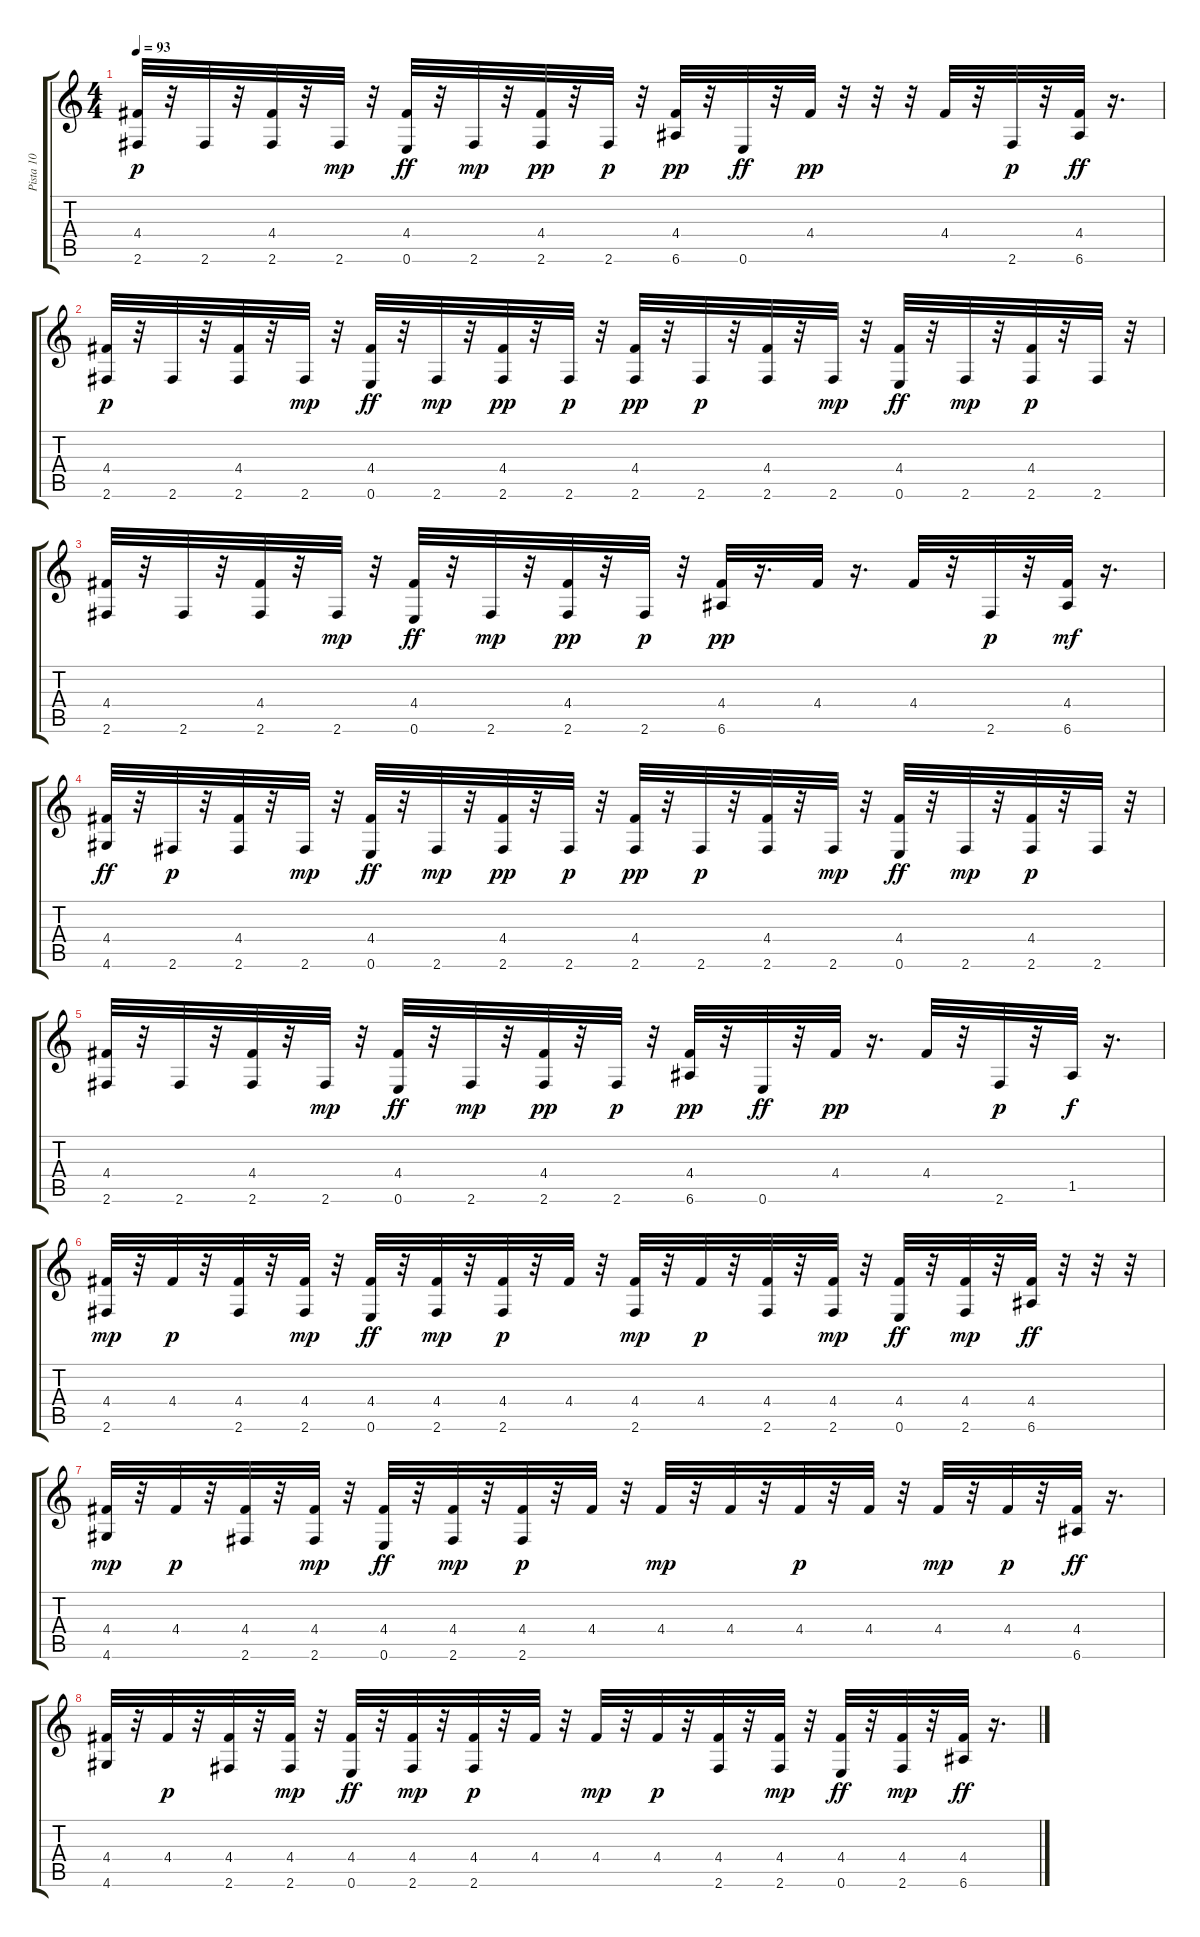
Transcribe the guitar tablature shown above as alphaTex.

\track ("Pista 10" "Pista 10") {instrument acousticguitarsteel}
\staff {score tabs}
\tuning (E4 B3 G3 D3 A2 E2) {hide}
\ts (4 4)
\tempo 93
\clef g2
\ks c
(4.4 2.6).32{dy p} r.32 2.6.32 r.32 (4.4 2.6).32 r.32 2.6.32{dy mp} r.32 (4.4 0.6).32{dy ff} r.32 2.6.32{dy mp} r.32 (4.4 2.6).32{dy pp} r.32 2.6.32{dy p} r.32 (4.4 6.6).32{dy pp} r.32 0.6.32{dy ff} r.32 4.4.32{dy pp} r.32 r.32 r.32 4.4.32 r.32 2.6.32{dy p} r.32 (4.4 6.6).32{dy ff} r.16{d} |
(4.4 2.6).32{dy p} r.32 2.6.32 r.32 (4.4 2.6).32 r.32 2.6.32{dy mp} r.32 (4.4 0.6).32{dy ff} r.32 2.6.32{dy mp} r.32 (4.4 2.6).32{dy pp} r.32 2.6.32{dy p} r.32 (4.4 2.6).32{dy pp} r.32 2.6.32{dy p} r.32 (4.4 2.6).32 r.32 2.6.32{dy mp} r.32 (4.4 0.6).32{dy ff} r.32 2.6.32{dy mp} r.32 (4.4 2.6).32{dy p} r.32 2.6.32 r.32 |
(4.4 2.6).32 r.32 2.6.32 r.32 (4.4 2.6).32 r.32 2.6.32{dy mp} r.32 (4.4 0.6).32{dy ff} r.32 2.6.32{dy mp} r.32 (4.4 2.6).32{dy pp} r.32 2.6.32{dy p} r.32 (4.4 6.6).32{dy pp} r.16{d} 4.4.32 r.16{d} 4.4.32 r.32 2.6.32{dy p} r.32 (4.4 6.6).32{dy mf} r.16{d} |
(4.4 4.6).32{dy ff} r.32 2.6.32{dy p} r.32 (4.4 2.6).32 r.32 2.6.32{dy mp} r.32 (4.4 0.6).32{dy ff} r.32 2.6.32{dy mp} r.32 (4.4 2.6).32{dy pp} r.32 2.6.32{dy p} r.32 (4.4 2.6).32{dy pp} r.32 2.6.32{dy p} r.32 (4.4 2.6).32 r.32 2.6.32{dy mp} r.32 (4.4 0.6).32{dy ff} r.32 2.6.32{dy mp} r.32 (4.4 2.6).32{dy p} r.32 2.6.32 r.32 |
(4.4 2.6).32 r.32 2.6.32 r.32 (4.4 2.6).32 r.32 2.6.32{dy mp} r.32 (4.4 0.6).32{dy ff} r.32 2.6.32{dy mp} r.32 (4.4 2.6).32{dy pp} r.32 2.6.32{dy p} r.32 (4.4 6.6).32{dy pp} r.32 0.6.32{dy ff} r.32 4.4.32{dy pp} r.16{d} 4.4.32 r.32 2.6.32{dy p} r.32 1.5.32{dy f} r.16{d} |
(4.4 2.6).32{dy mp} r.32 4.4.32{dy p} r.32 (4.4 2.6).32 r.32 (4.4 2.6).32{dy mp} r.32 (4.4 0.6).32{dy ff} r.32 (4.4 2.6).32{dy mp} r.32 (4.4 2.6).32{dy p} r.32 4.4.32 r.32 (4.4 2.6).32{dy mp} r.32 4.4.32{dy p} r.32 (4.4 2.6).32 r.32 (4.4 2.6).32{dy mp} r.32 (4.4 0.6).32{dy ff} r.32 (4.4 2.6).32{dy mp} r.32 (4.4 6.6).32{dy ff} r.32 r.32 r.32 |
(4.4 4.6).32{dy mp} r.32 4.4.32{dy p} r.32 (4.4 2.6).32 r.32 (4.4 2.6).32{dy mp} r.32 (4.4 0.6).32{dy ff} r.32 (4.4 2.6).32{dy mp} r.32 (4.4 2.6).32{dy p} r.32 4.4.32 r.32 4.4.32{dy mp} r.32 4.4.32 r.32 4.4.32{dy p} r.32 4.4.32 r.32 4.4.32{dy mp} r.32 4.4.32{dy p} r.32 (4.4 6.6).32{dy ff} r.16{d} |
(4.4 4.6).32 r.32 4.4.32{dy p} r.32 (4.4 2.6).32 r.32 (4.4 2.6).32{dy mp} r.32 (4.4 0.6).32{dy ff} r.32 (4.4 2.6).32{dy mp} r.32 (4.4 2.6).32{dy p} r.32 4.4.32 r.32 4.4.32{dy mp} r.32 4.4.32{dy p} r.32 (4.4 2.6).32 r.32 (4.4 2.6).32{dy mp} r.32 (4.4 0.6).32{dy ff} r.32 (4.4 2.6).32{dy mp} r.32 (4.4 6.6).32{dy ff} r.16{d}
